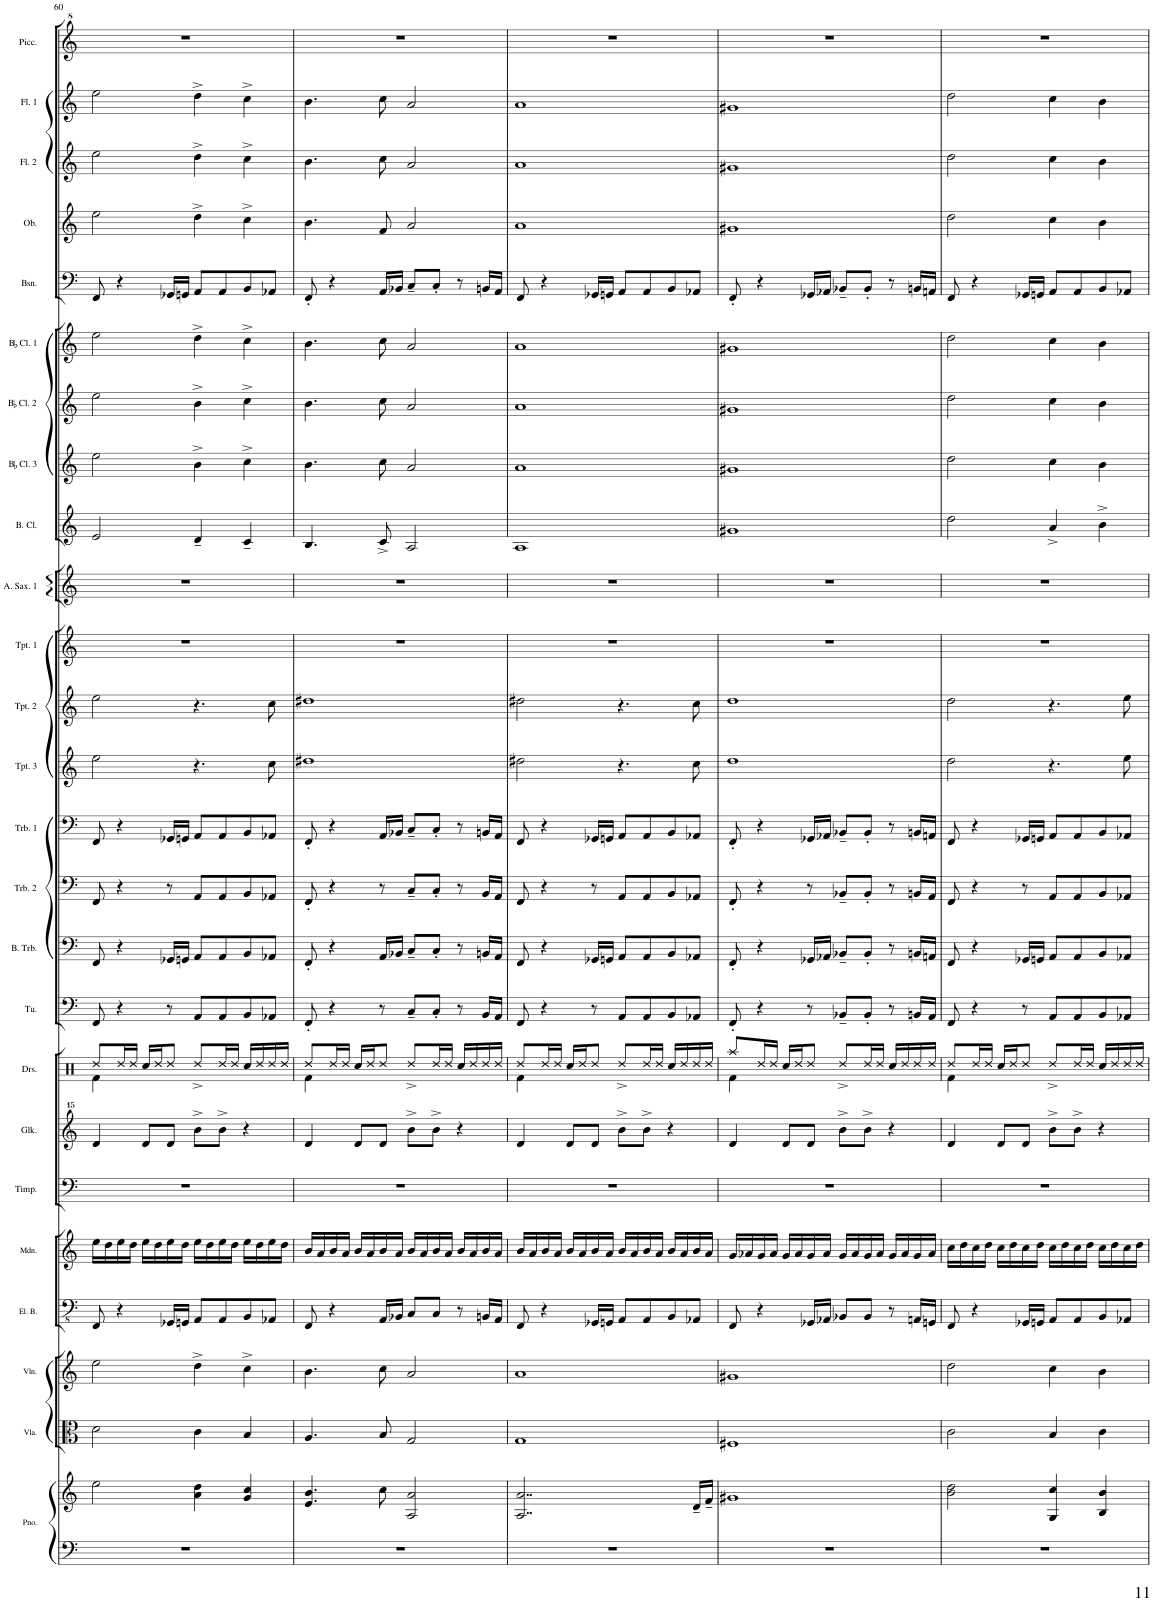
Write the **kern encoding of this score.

**kern	**kern	**kern	**kern	**kern	**kern	**kern	**kern	**kern	**kern	**kern	**kern	**kern	**kern	**kern	**kern	**kern	**kern	**kern	**kern	**kern	**kern	**kern	**kern	**kern	**kern
*part25	*part25	*part24	*part23	*part22	*part21	*part20	*part19	*part18	*part17	*part16	*part15	*part14	*part13	*part12	*part11	*part10	*part9	*part8	*part7	*part6	*part5	*part4	*part3	*part2	*part1
*staff26	*staff25	*staff24	*staff23	*staff22	*staff21	*staff20	*staff19	*staff18	*staff17	*staff16	*staff15	*staff14	*staff13	*staff12	*staff11	*staff10	*staff9	*staff8	*staff7	*staff6	*staff5	*staff4	*staff3	*staff2	*staff1
*I"Piano	*	*I"Viola	*I"Violin	*I"Electric Bass	*I"Mandolin	*I"Timpani	*I"Glockenspiel	*I"Drumset	*I"Tuba	*I"Bass Trombone	*I"Trombone 2	*I"Trombone 1	*I"BaccidentalFlat Trumpet 3	*I"BaccidentalFlat Trumpet 2	*I"BaccidentalFlat Trumpet 1	*I"Alto Saxophone 1	*I"Bass Clarinet	*I"BaccidentalFlat Clarinet 3	*I"BaccidentalFlat Clarinet 2	*I"BaccidentalFlat Clarinet 1	*I"Bassoon	*I"Oboe	*I"Flute 2	*I"Flute 1	*I"Piccolo
*I'Pno.	*	*I'Vla.	*I'Vln.	*I'El. B.	*I'Mdn.	*I'Timp.	*I'Glk.	*I'Drs.	*I'Tu.	*I'B. Trb.	*I'Trb. 2	*I'Trb. 1	*I'Tpt. 3	*I'Tpt. 2	*I'Tpt. 1	*I'A. Sax. 1	*I'B. Cl.	*I'BaccidentalFlat Cl. 3	*I'BaccidentalFlat Cl. 2	*I'BaccidentalFlat Cl. 1	*I'Bsn.	*I'Ob.	*I'Fl. 2	*I'Fl. 1	*I'Picc.
!!LO:PB:g=z
*clefF4	*clefG2	*clefC3	*clefG2	*clefFv4	*clefG2	*clefF4	*clefG^^2	*clefX	*clefF4	*clefF4	*clefF4	*clefF4	*clefG2	*clefG2	*clefG2	*clefG2	*clefG2	*clefG2	*clefG2	*clefG2	*clefF4	*clefG2	*clefG2	*clefG2	*clefG^2
*	*	*	*	*	*	*	*	*	*	*	*	*	*ITrd1c2	*ITrd1c2	*ITrd1c2	*ITrd5c9	*ITrd8c14	*ITrd1c2	*ITrd1c2	*ITrd1c2	*	*	*	*	*ITrd-7c-12
*k[]	*k[]	*k[]	*k[]	*k[]	*k[]	*k[]	*k[]	*k[]	*k[]	*k[]	*k[]	*k[]	*k[]	*k[]	*k[]	*k[]	*k[]	*k[]	*k[]	*k[]	*k[]	*k[]	*k[]	*k[]	*k[]
*	*M4/4	*M4/4	*M4/4	*M4/4	*M4/4	*M4/4	*M4/4	*M4/4	*M4/4	*M4/4	*M4/4	*M4/4	*M4/4	*M4/4	*M4/4	*M4/4	*M4/4	*M4/4	*M4/4	*M4/4	*M4/4	*M4/4	*M4/4	*M4/4	*M4/4
=60	=60	=60	=60	=60	=60	=60	=60	=60	=60	=60	=60	=60	=60	=60	=60	=60	=60	=60	=60	=60	=60	=60	=60	=60	=60
*	*	*	*	*	*	*	*	*^	*	*	*	*	*	*	*	*	*	*	*	*	*	*	*	*	*
1r	2ee\	2d\	2ee\	8FFF/	16ee\LL	1r	4ddd/	8Rdd/L	4Rf\	8FF/	8FF/	8FF/	8FF/	2ee\	2ee\	1r	1r	2e/	2ee\	2ee\	2ee\	8FF/	2ee\	2ee\	2ee\	1r
.	.	.	.	.	16dd\	.	.	.	.	.	.	.	.	.	.	.	.	.	.	.	.	.	.	.	.	.
.	.	.	.	4r	16ee\	.	.	16Rdd/L	.	4r	4r	4r	4r	.	.	.	.	.	.	.	.	4r	.	.	.	.
.	.	.	.	.	16dd\JJ	.	.	16Rdd/JJ	.	.	.	.	.	.	.	.	.	.	.	.	.	.	.	.	.	.
.	.	.	.	.	16ee\LL	.	8ddd/L	16Rcc/LL	2.ryy	.	.	.	.	.	.	.	.	.	.	.	.	.	.	.	.	.
.	.	.	.	.	16dd\	.	.	16Rdd/J	.	.	.	.	.	.	.	.	.	.	.	.	.	.	.	.	.	.
.	.	.	.	16GGG-X/LL	16ee\	.	8ddd/J	8Rdd/J	.	8r	16GG-X/LL	8r	16GG-X/LL	.	.	.	.	.	.	.	.	16GG-X/LL	.	.	.	.
.	.	.	.	16GGGn/JJ	16dd\JJ	.	.	.	.	.	16GGn/JJ	.	16GGn/JJ	.	.	.	.	.	.	.	.	16GGn/JJ	.	.	.	.
.	4a\ 4dd\	4c\	4dd^\	8AAA/L	16ee\LL	.	8bbb^\L	8Rdd^/L	.	8AA/L	8AA/L	8AA/L	8AA/L	4.r	4.r	.	.	4d~/	4b^\	4b^\	4dd^\	8AA/L	4dd^\	4dd^\	4dd^\	.
.	.	.	.	.	16dd\	.	.	.	.	.	.	.	.	.	.	.	.	.	.	.	.	.	.	.	.	.
.	.	.	.	8AAA/	16ee\	.	8bbb^\J	16Rdd/L	.	8AA/	8AA/	8AA/	8AA/	.	.	.	.	.	.	.	.	8AA/	.	.	.	.
.	.	.	.	.	16dd\JJ	.	.	16Rdd/JJ	.	.	.	.	.	.	.	.	.	.	.	.	.	.	.	.	.	.
.	4g/ 4cc/	4B/	4cc^\	8BBB/	16ee\LL	.	4r	16Rcc/LL	.	8BB/	8BB/	8BB/	8BB/	.	.	.	.	4c~/	4cc^\	4cc^\	4cc^\	8BB/	4cc^\	4cc^\	4cc^\	.
.	.	.	.	.	16dd\	.	.	16Rdd/	.	.	.	.	.	.	.	.	.	.	.	.	.	.	.	.	.	.
.	.	.	.	8AAA-X/J	16ee\	.	.	16Rdd/	.	8AA-X/J	8AA-X/J	8AA-X/J	8AA-X/J	8cc\	8cc\	.	.	.	.	.	.	8AA-X/J	.	.	.	.
.	.	.	.	.	16dd\JJ	.	.	16Rdd/JJ	.	.	.	.	.	.	.	.	.	.	.	.	.	.	.	.	.	.
=61	=61	=61	=61	=61	=61	=61	=61	=61	=61	=61	=61	=61	=61	=61	=61	=61	=61	=61	=61	=61	=61	=61	=61	=61	=61	=61
1r	4.e/ 4.b/	4.A/	4.b\	8FFF/	16b/LL	1r	4ddd/	8Rdd/L	4Rf\	8FF'/	8FF'/	8FF'/	8FF'/	1dd#X	1dd#X	1r	1r	4.B/	4.b\	4.b\	4.b\	8FF'/	4.b\	4.b\	4.b\	1r
.	.	.	.	.	16a/	.	.	.	.	.	.	.	.	.	.	.	.	.	.	.	.	.	.	.	.	.
.	.	.	.	4r	16b/	.	.	16Rdd/L	.	4r	4r	4r	4r	.	.	.	.	.	.	.	.	4r	.	.	.	.
.	.	.	.	.	16a/JJ	.	.	16Rdd/JJ	.	.	.	.	.	.	.	.	.	.	.	.	.	.	.	.	.	.
.	.	.	.	.	16b/LL	.	8ddd/L	16Rcc/LL	2.ryy	.	.	.	.	.	.	.	.	.	.	.	.	.	.	.	.	.
.	.	.	.	.	16a/	.	.	16Rdd/J	.	.	.	.	.	.	.	.	.	.	.	.	.	.	.	.	.	.
.	8cc\	8B/	8cc\	16AAA/LL	16b/	.	8ddd/J	8Rdd/J	.	8r	16AA/LL	8r	16AA/LL	.	.	.	.	8c^/	8cc\	8cc\	8cc\	16AA/LL	8f/	8cc\	8cc\	.
.	.	.	.	16BBB-X/JJ	16a/JJ	.	.	.	.	.	16BB-X/JJ	.	16BB-X/JJ	.	.	.	.	.	.	.	.	16BB-X/JJ	.	.	.	.
.	2A/ 2a/	2G/	2a/	8CC/L	16b/LL	.	8bbb^\L	8Rdd^/L	.	8C~/L	8C~/L	8C~/L	8C~/L	.	.	.	.	2A/	2a/	2a/	2a/	8C~/L	2a/	2a/	2a/	.
.	.	.	.	.	16a/	.	.	.	.	.	.	.	.	.	.	.	.	.	.	.	.	.	.	.	.	.
.	.	.	.	8CC/J	16b/	.	8bbb^\J	16Rdd/L	.	8C'/J	8C'/J	8C'/J	8C'/J	.	.	.	.	.	.	.	.	8C'/J	.	.	.	.
.	.	.	.	.	16a/JJ	.	.	16Rdd/JJ	.	.	.	.	.	.	.	.	.	.	.	.	.	.	.	.	.	.
.	.	.	.	8r	16b/LL	.	4r	16Rcc/LL	.	8r	8r	8r	8r	.	.	.	.	.	.	.	.	8r	.	.	.	.
.	.	.	.	.	16a/	.	.	16Rdd/	.	.	.	.	.	.	.	.	.	.	.	.	.	.	.	.	.	.
.	.	.	.	16BBBn/LL	16b/	.	.	16Rdd/	.	16BB/LL	16BBn/LL	16BB/LL	16BBn/LL	.	.	.	.	.	.	.	.	16BBn/LL	.	.	.	.
.	.	.	.	16AAA/JJ	16a/JJ	.	.	16Rdd/JJ	.	16AA/JJ	16AA/JJ	16AA/JJ	16AA/JJ	.	.	.	.	.	.	.	.	16AA/JJ	.	.	.	.
=62	=62	=62	=62	=62	=62	=62	=62	=62	=62	=62	=62	=62	=62	=62	=62	=62	=62	=62	=62	=62	=62	=62	=62	=62	=62	=62
1r	2..A/ 2..a/	1G	1a	8FFF/	16b/LL	1r	4ddd/	8Rdd/L	4Rf\	8FF/	8FF/	8FF/	8FF/	2dd#X\	2dd#X\	1r	1r	1A	1a	1a	1a	8FF/	1a	1a	1a	1r
.	.	.	.	.	16a/	.	.	.	.	.	.	.	.	.	.	.	.	.	.	.	.	.	.	.	.	.
.	.	.	.	4r	16b/	.	.	16Rdd/L	.	4r	4r	4r	4r	.	.	.	.	.	.	.	.	4r	.	.	.	.
.	.	.	.	.	16a/JJ	.	.	16Rdd/JJ	.	.	.	.	.	.	.	.	.	.	.	.	.	.	.	.	.	.
.	.	.	.	.	16b/LL	.	8ddd/L	16Rcc/LL	2.ryy	.	.	.	.	.	.	.	.	.	.	.	.	.	.	.	.	.
.	.	.	.	.	16a/	.	.	16Rdd/J	.	.	.	.	.	.	.	.	.	.	.	.	.	.	.	.	.	.
.	.	.	.	16GGG-X/LL	16b/	.	8ddd/J	8Rdd/J	.	8r	16GG-X/LL	8r	16GG-X/LL	.	.	.	.	.	.	.	.	16GG-X/LL	.	.	.	.
.	.	.	.	16GGGn/JJ	16a/JJ	.	.	.	.	.	16GGn/JJ	.	16GGn/JJ	.	.	.	.	.	.	.	.	16GGn/JJ	.	.	.	.
.	.	.	.	8AAA/L	16b/LL	.	8bbb^\L	8Rdd^/L	.	8AA/L	8AA/L	8AA/L	8AA/L	4.r	4.r	.	.	.	.	.	.	8AA/L	.	.	.	.
.	.	.	.	.	16a/	.	.	.	.	.	.	.	.	.	.	.	.	.	.	.	.	.	.	.	.	.
.	.	.	.	8AAA/	16b/	.	8bbb^\J	16Rdd/L	.	8AA/	8AA/	8AA/	8AA/	.	.	.	.	.	.	.	.	8AA/	.	.	.	.
.	.	.	.	.	16a/JJ	.	.	16Rdd/JJ	.	.	.	.	.	.	.	.	.	.	.	.	.	.	.	.	.	.
.	.	.	.	8BBB/	16b/LL	.	4r	16Rcc/LL	.	8BB/	8BB/	8BB/	8BB/	.	.	.	.	.	.	.	.	8BB/	.	.	.	.
.	.	.	.	.	16a/	.	.	16Rdd/	.	.	.	.	.	.	.	.	.	.	.	.	.	.	.	.	.	.
.	16d~/LL	.	.	8AAA-X/J	16b/	.	.	16Rdd/	.	8AA-X/J	8AA-X/J	8AA-X/J	8AA-X/J	8cc\	8cc\	.	.	.	.	.	.	8AA-X/J	.	.	.	.
.	16f~/JJ	.	.	.	16a/JJ	.	.	16Rdd/JJ	.	.	.	.	.	.	.	.	.	.	.	.	.	.	.	.	.	.
=63	=63	=63	=63	=63	=63	=63	=63	=63	=63	=63	=63	=63	=63	=63	=63	=63	=63	=63	=63	=63	=63	=63	=63	=63	=63	=63
1r	1g#X	1F#X	1g#X	8FFF/	16g/LL	1r	4ddd/	8Raa/L	4Rf\	8FF'/	8FF'/	8FF'/	8FF'/	1dd	1dd	1r	1r	1g#X	1g#X	1g#X	1g#X	8FF'/	1g#X	1g#X	1g#X	1r
.	.	.	.	.	16a-X/	.	.	.	.	.	.	.	.	.	.	.	.	.	.	.	.	.	.	.	.	.
.	.	.	.	4r	16g/	.	.	16Rdd/L	.	4r	4r	4r	4r	.	.	.	.	.	.	.	.	4r	.	.	.	.
.	.	.	.	.	16a-/JJ	.	.	16Rdd/JJ	.	.	.	.	.	.	.	.	.	.	.	.	.	.	.	.	.	.
.	.	.	.	.	16g/LL	.	8ddd/L	16Rcc/LL	2.ryy	.	.	.	.	.	.	.	.	.	.	.	.	.	.	.	.	.
.	.	.	.	.	16a-/	.	.	16Rdd/J	.	.	.	.	.	.	.	.	.	.	.	.	.	.	.	.	.	.
.	.	.	.	16GGG-X/LL	16g/	.	8ddd/J	8Rdd/J	.	8r	16GG-X/LL	8r	16GG-X/LL	.	.	.	.	.	.	.	.	16GG-X/LL	.	.	.	.
.	.	.	.	16AAA-X/JJ	16a-/JJ	.	.	.	.	.	16AA-X/JJ	.	16AA-X/JJ	.	.	.	.	.	.	.	.	16AA-X/JJ	.	.	.	.
.	.	.	.	8BBB-X/L	16g/LL	.	8bbb^\L	8Rdd^/L	.	8BB-X~/L	8BB-X~/L	8BB-X~/L	8BB-X~/L	.	.	.	.	.	.	.	.	8BB-X~/L	.	.	.	.
.	.	.	.	.	16a-/	.	.	.	.	.	.	.	.	.	.	.	.	.	.	.	.	.	.	.	.	.
.	.	.	.	8BBB-/J	16g/	.	8bbb^\J	16Rdd/L	.	8BB-'/J	8BB-'/J	8BB-'/J	8BB-'/J	.	.	.	.	.	.	.	.	8BB-'/J	.	.	.	.
.	.	.	.	.	16a-/JJ	.	.	16Rdd/JJ	.	.	.	.	.	.	.	.	.	.	.	.	.	.	.	.	.	.
.	.	.	.	8r	16g/LL	.	4r	16Rcc/LL	.	8r	8r	8r	8r	.	.	.	.	.	.	.	.	8r	.	.	.	.
.	.	.	.	.	16a-/	.	.	16Rdd/	.	.	.	.	.	.	.	.	.	.	.	.	.	.	.	.	.	.
.	.	.	.	16AAAn/LL	16g/	.	.	16Rdd/	.	16BBn/LL	16BBn/LL	16BBn/LL	16BBn/LL	.	.	.	.	.	.	.	.	16BBn/LL	.	.	.	.
.	.	.	.	16GGGn/JJ	16a-/JJ	.	.	16Rdd/JJ	.	16AA/JJ	16AAn/JJ	16AA/JJ	16AAn/JJ	.	.	.	.	.	.	.	.	16AAn/JJ	.	.	.	.
=64	=64	=64	=64	=64	=64	=64	=64	=64	=64	=64	=64	=64	=64	=64	=64	=64	=64	=64	=64	=64	=64	=64	=64	=64	=64	=64
1r	2b\ 2dd\	2c\	2dd\	8FFF/	16cc\LL	1r	4ddd/	8Rdd/L	4Rf\	8FF/	8FF/	8FF/	8FF/	2dd\	2dd\	1r	1r	2dd\	2dd\	2dd\	2dd\	8FF/	2dd\	2dd\	2dd\	1r
.	.	.	.	.	16dd\	.	.	.	.	.	.	.	.	.	.	.	.	.	.	.	.	.	.	.	.	.
.	.	.	.	4r	16cc\	.	.	16Rdd/L	.	4r	4r	4r	4r	.	.	.	.	.	.	.	.	4r	.	.	.	.
.	.	.	.	.	16dd\JJ	.	.	16Rdd/JJ	.	.	.	.	.	.	.	.	.	.	.	.	.	.	.	.	.	.
.	.	.	.	.	16cc\LL	.	8ddd/L	16Rcc/LL	2.ryy	.	.	.	.	.	.	.	.	.	.	.	.	.	.	.	.	.
.	.	.	.	.	16dd\	.	.	16Rdd/J	.	.	.	.	.	.	.	.	.	.	.	.	.	.	.	.	.	.
.	.	.	.	16GGG-X/LL	16cc\	.	8ddd/J	8Rdd/J	.	8r	16GG-X/LL	8r	16GG-X/LL	.	.	.	.	.	.	.	.	16GG-X/LL	.	.	.	.
.	.	.	.	16GGGn/JJ	16dd\JJ	.	.	.	.	.	16GGn/JJ	.	16GGn/JJ	.	.	.	.	.	.	.	.	16GGn/JJ	.	.	.	.
.	4G/ 4cc/	4B/	4cc\	8AAA/L	16cc\LL	.	8bbb^\L	8Rdd^/L	.	8AA/L	8AA/L	8AA/L	8AA/L	4.r	4.r	.	.	4a^/	4cc\	4cc\	4cc\	8AA/L	4cc\	4cc\	4cc\	.
.	.	.	.	.	16dd\	.	.	.	.	.	.	.	.	.	.	.	.	.	.	.	.	.	.	.	.	.
.	.	.	.	8AAA/	16cc\	.	8bbb^\J	16Rdd/L	.	8AA/	8AA/	8AA/	8AA/	.	.	.	.	.	.	.	.	8AA/	.	.	.	.
.	.	.	.	.	16dd\JJ	.	.	16Rdd/JJ	.	.	.	.	.	.	.	.	.	.	.	.	.	.	.	.	.	.
.	4B/ 4b/	4c\	4b\	8BBB/	16cc\LL	.	4r	16Rcc/LL	.	8BB/	8BB/	8BB/	8BB/	.	.	.	.	4b^\	4b\	4b\	4b\	8BB/	4b\	4b\	4b\	.
.	.	.	.	.	16dd\	.	.	16Rdd/	.	.	.	.	.	.	.	.	.	.	.	.	.	.	.	.	.	.
.	.	.	.	8AAA-X/J	16cc\	.	.	16Rdd/	.	8AA-X/J	8AA-X/J	8AA-X/J	8AA-X/J	8ee\	8ee\	.	.	.	.	.	.	8AA-X/J	.	.	.	.
.	.	.	.	.	16dd\JJ	.	.	16Rdd/JJ	.	.	.	.	.	.	.	.	.	.	.	.	.	.	.	.	.	.
*	*	*	*	*	*	*	*	*v	*v	*	*	*	*	*	*	*	*	*	*	*	*	*	*	*	*	*
=	=	=	=	=	=	=	=	=	=	=	=	=	=	=	=	=	=	=	=	=	=	=	=	=	=
*-	*-	*-	*-	*-	*-	*-	*-	*-	*-	*-	*-	*-	*-	*-	*-	*-	*-	*-	*-	*-	*-	*-	*-	*-	*-
